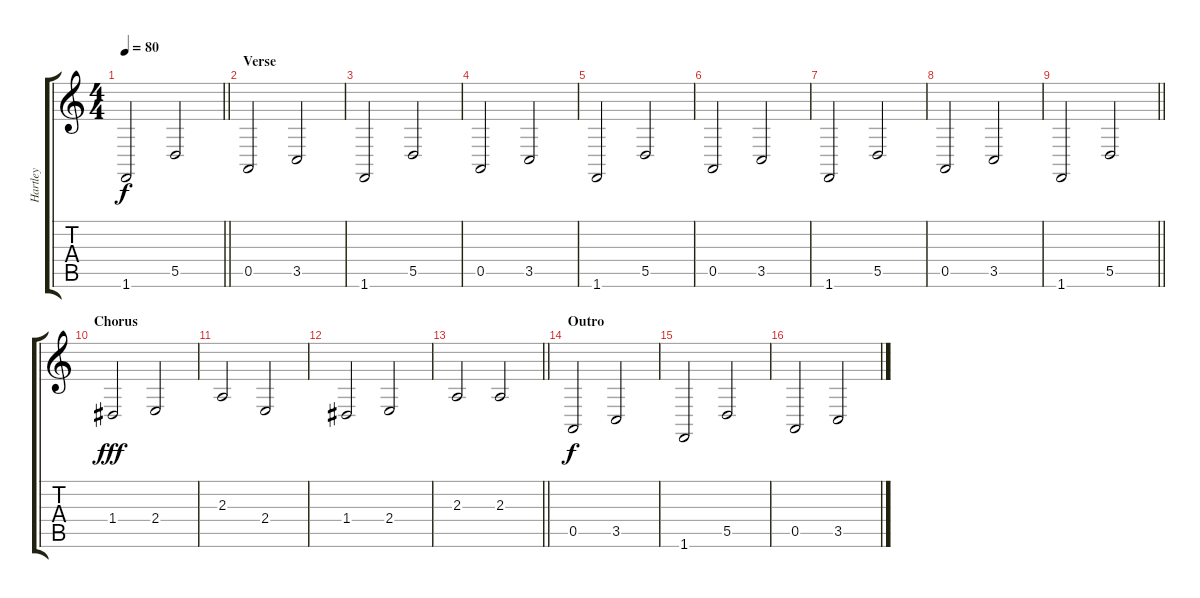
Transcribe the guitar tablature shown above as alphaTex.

\track ("Hartley" "Hartley") {instrument acousticgrandpiano}
\staff {score tabs}
\tuning (E4 B3 G3 D3 A2 E2) {hide}
\ts (4 4)
\tempo 80
\clef g2
\barLineRight lightlight
\ks c
1.6.2{dy f} 5.5.2 |
\section ("" "Verse")
0.5.2 3.5.2 |
1.6.2 5.5.2 |
0.5.2 3.5.2 |
1.6.2 5.5.2 |
0.5.2 3.5.2 |
1.6.2 5.5.2 |
0.5.2 3.5.2 |
\barLineRight lightlight
1.6.2 5.5.2 |
\section ("" "Chorus")
1.4.2{dy fff} 2.4.2 |
2.3.2 2.4.2 |
1.4.2 2.4.2 |
\barLineRight lightlight
2.3.2 2.3.2 |
\section ("" "Outro")
0.5.2{dy f} 3.5.2 |
1.6.2 5.5.2 |
0.5.2 3.5.2
